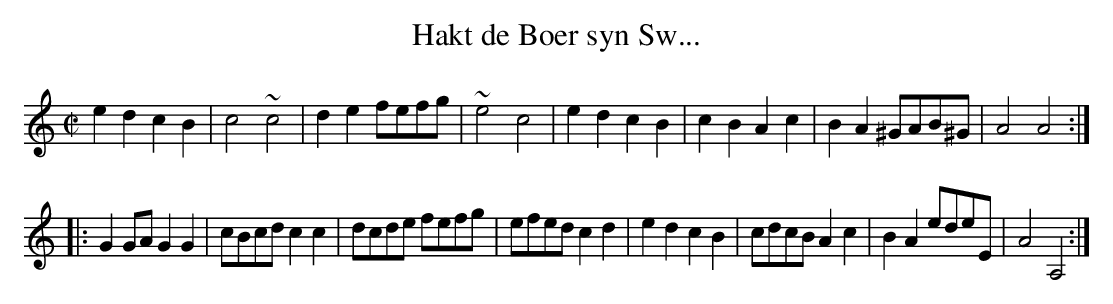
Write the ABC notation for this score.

X:1
T:Hakt de Boer syn Sw...
M:C|
K:Amin
e2d2c2B2|c4~c4|d2e2fefg|~e4c4|e2d2c2B2|c2B2A2c2|B2A2^GAB^G|A4A4:|
|:G2GAG2G2|cBcdc2c2|dcde fefg|efedc2d2|e2d2c2B2|cdcBA2c2|B2A2edeE|A4A,4:|
